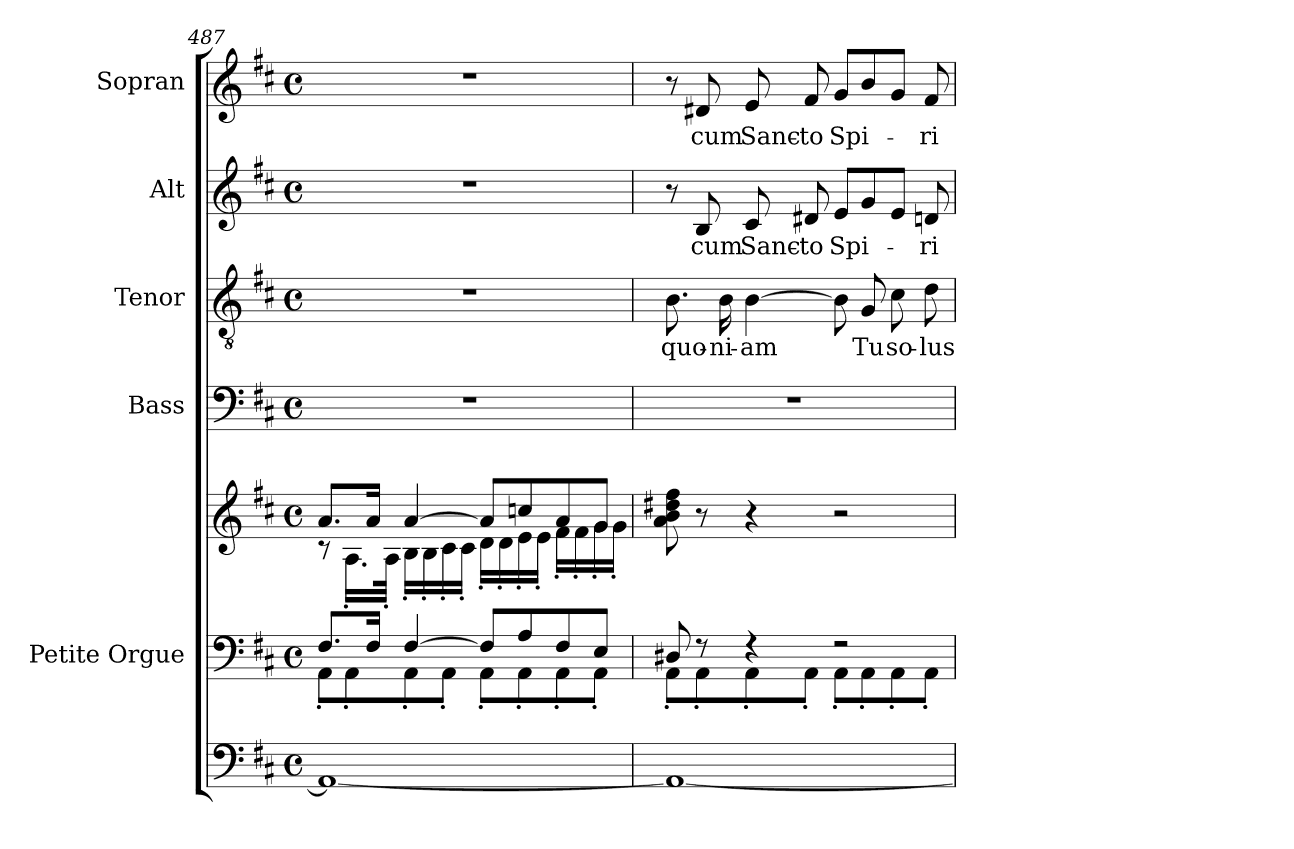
**kern	**kern	**kern	**kern	**kern	**text	**kern	**text	**kern	**text
*part6	*part5	*part5	*part4	*part3	*part3	*part2	*part2	*part1	*part1
*staff7	*staff6	*staff5	*staff4	*staff3	*staff3	*staff2	*staff2	*staff1	*staff1
*	*I"Petite Orgue	*	*I"Bass	*I"Tenor	*	*I"Alt	*	*I"Sopran	*
*	*I'Org. 1	*	*I'B.	*I'T.	*	*I'A.	*	*I'S.	*
*clefF4	*clefF4	*clefG2	*clefF4	*clefGv2	*	*clefG2	*	*clefG2	*
*k[f#c#]	*k[f#c#]	*k[f#c#]	*k[f#c#]	*k[f#c#]	*	*k[f#c#]	*	*k[f#c#]	*
*D:	*D:	*D:	*D:	*D:	*	*D:	*	*D:	*
*M4/4	*M4/4	*M4/4	*M4/4	*M4/4	*	*M4/4	*	*M4/4	*
*met(c)	*met(c)	*met(c)	*met(c)	*met(c)	*	*met(c)	*	*met(c)	*
=487	=487	=487	=487	=487	=487	=487	=487	=487	=487
*	*^	*^	*	*	*	*	*	*	*
1AA_	8.F#/L	8AA'>\L	8.a/L	8rB	1r	1r	.	1r	.	1r	.
.	.	8AA'>\	.	16.A'<\LL	.	.	.	.	.	.	.
.	16F#/Jk	.	16a/Jk	.	.	.	.	.	.	.	.
.	.	.	.	32A'<\JJk	.	.	.	.	.	.	.
.	[>4F#/	8AA'>\	[>4a/	16B'<\LL	.	.	.	.	.	.	.
.	.	.	.	16B'<\	.	.	.	.	.	.	.
.	.	8AA'>\J	.	16c#'<\	.	.	.	.	.	.	.
.	.	.	.	16c#'<\JJ	.	.	.	.	.	.	.
.	8F#/L]	8AA'>\L	8a/L]	16d'<\LL	.	.	.	.	.	.	.
.	.	.	.	16d'<\	.	.	.	.	.	.	.
.	8A/	8AA'>\	8ccn/	16e'<\	.	.	.	.	.	.	.
.	.	.	.	16e'<\JJ	.	.	.	.	.	.	.
.	8F#/	8AA'>\	8a/	16f#'<\LL	.	.	.	.	.	.	.
.	.	.	.	16f#'<\	.	.	.	.	.	.	.
.	8E/J	8AA'>\J	8g/J	16g'<\	.	.	.	.	.	.	.
.	.	.	.	16g'<\JJ	.	.	.	.	.	.	.
!!LO:PB:g=z
=488	=488	=488	=488	=488	=488	=488	=488	=488	=488	=488	=488
!	!	!	!	!	!	!	!LO:LY:b	!	!	!	!
*	*	*	*v	*v	*	*	*	*	*	*	*
1AA_	8D#X/	8AA'>\L	8a\ 8b\ 8dd#X\ 8ff#\	1r	8.B\	quo-	8r	.	8r	.
!	!	!	!	!	!	!	!	!LO:LY:b	!	!LO:LY:b
.	8rF	8AA'>\	8r	.	.	.	8B/	cum	8d#X/	cum
!	!	!	!	!	!	!LO:LY:b	!	!	!	!
.	.	.	.	.	16B\	-ni-	.	.	.	.
!	!	!	!	!	!	!LO:LY:b	!	!LO:LY:b	!	!LO:LY:b
.	4rF	8AA'>\	4r	.	[4B\	-am	8c#/	Sanc-	8e/	Sanc-
!	!	!	!	!	!	!	!	!LO:LY:b	!	!LO:LY:b
.	.	8AA'>\J	.	.	.	.	8d#X/	-to	8f#/	-to
!	!	!	!	!	!	!	!	!LO:LY:b	!	!LO:LY:b
.	2rF	8AA'>\L	2r	.	8B\]	.	8e/L	Spi-	8g/L	Spi-
!	!	!	!	!	!	!LO:LY:b	!	!	!	!
.	.	8AA'>\	.	.	8G/	Tu	8g/	.	8b/	.
!	!	!	!	!	!	!LO:LY:b	!	!	!	!
.	.	8AA'>\	.	.	8c#\	so-	8e/J	.	8g/J	.
!	!	!	!	!	!	!LO:LY:b	!	!LO:LY:b	!	!LO:LY:b
.	.	8AA'>\J	.	.	8d\	-lus	8dn/	-ri-	8f#/	-ri-
*	*v	*v	*	*	*	*	*	*	*	*
=	=	=	=	=	=	=	=	=	=
*-	*-	*-	*-	*-	*-	*-	*-	*-	*-
